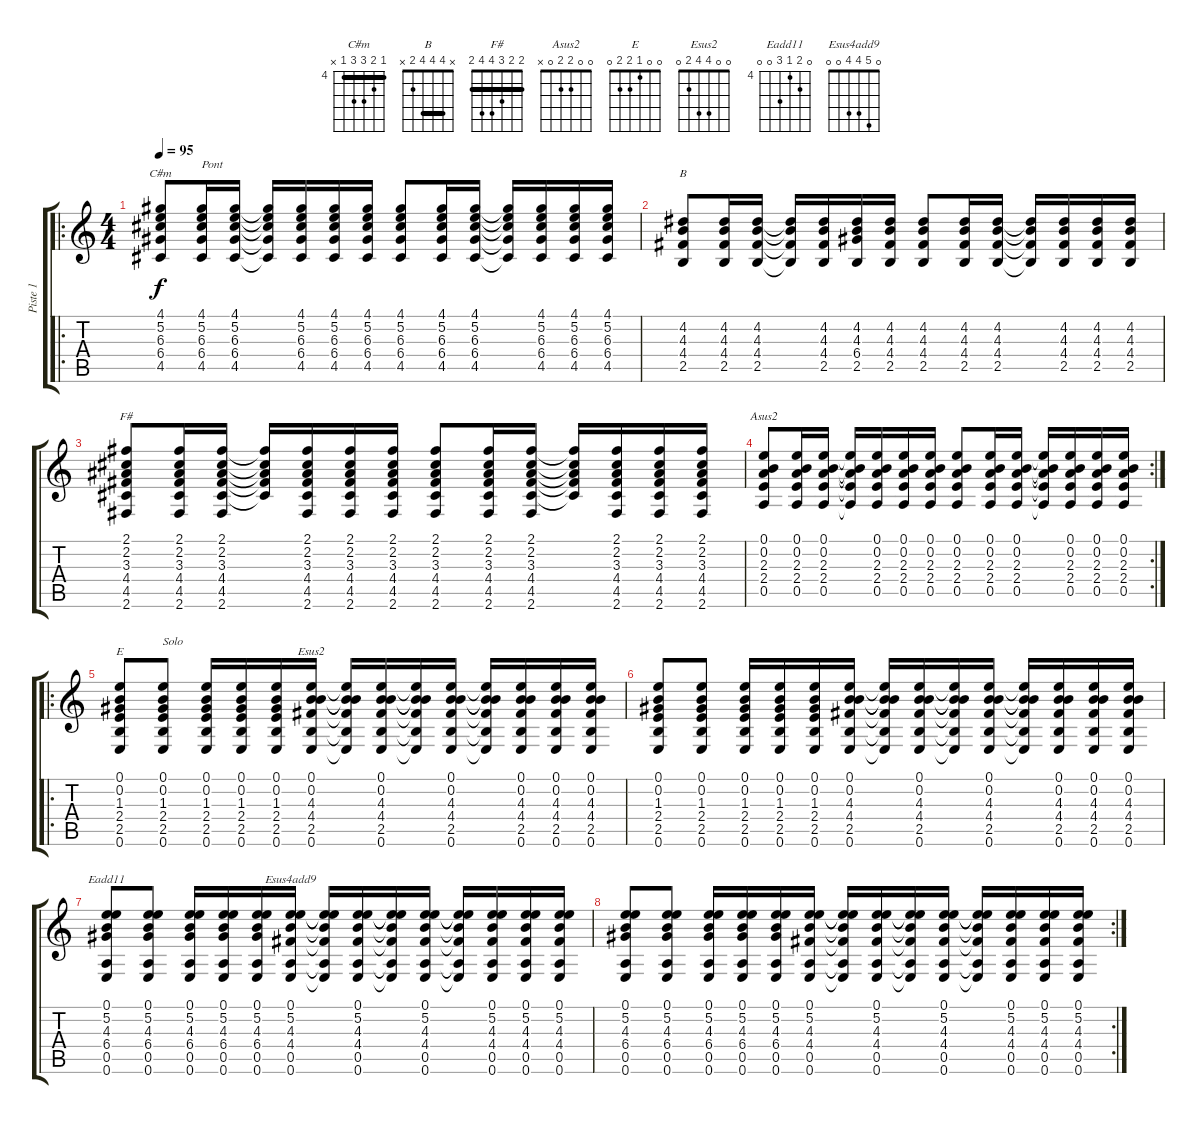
\track ("Piste 1" "Piste 1") {instrument acousticguitarnylon}
\staff {score tabs}
\tuning (E4 B3 G3 D3 A2 E2) {hide}
\chord ("C#m" 4 5 6 6 4 x) {firstfret 4 barre 4}
\chord ("B" x 4 4 4 2 x) {barre 4}
\chord ("F#" 2 2 3 4 4 2) {barre 2}
\chord ("Asus2" 0 0 2 2 0 x)
\chord ("E" 0 0 1 2 2 0)
\chord ("Esus2" 0 0 4 4 2 0)
\chord ("Eadd11" 0 5 4 6 0 0) {firstfret 4}
\chord ("Esus4add9" 0 5 4 4 0 0)
\ro
\ts (4 4)
\tempo 95
\clef g2
\ks c
(4.1 5.2 6.3 6.4 4.5).8{ch "C#m" dy f} (4.1 5.2 6.3 6.4 4.5).16{txt "Pont"} (4.1 5.2 6.3 6.4 4.5).16 (4.1{t} 5.2{t} 6.3{t} 6.4{t} 4.5{t}).16 (4.1 5.2 6.3 6.4 4.5).16 (4.1 5.2 6.3 6.4 4.5).16 (4.1 5.2 6.3 6.4 4.5).16 (4.1 5.2 6.3 6.4 4.5).8 (4.1 5.2 6.3 6.4 4.5).16 (4.1 5.2 6.3 6.4 4.5).16 (4.1{t} 5.2{t} 6.3{t} 6.4{t} 4.5{t}).16 (4.1 5.2 6.3 6.4 4.5).16 (4.1 5.2 6.3 6.4 4.5).16 (4.1 5.2 6.3 6.4 4.5).16 |
(4.2 4.3 4.4 2.5).8{ch "B"} (4.2 4.3 4.4 2.5).16 (4.2 4.3 4.4 2.5).16 (4.2{t} 4.3{t} 4.4{t} 2.5{t}).16 (4.2 4.3 4.4 2.5).16 (4.2 4.3 6.4 2.5).16 (4.2 4.3 4.4 2.5).16 (4.2 4.3 4.4 2.5).8 (4.2 4.3 4.4 2.5).16 (4.2 4.3 4.4 2.5).16 (4.2{t} 4.3{t} 4.4{t} 2.5{t}).16 (4.2 4.3 4.4 2.5).16 (4.2 4.3 4.4 2.5).16 (4.2 4.3 4.4 2.5).16 |
(2.1 2.2 3.3 4.4 4.5 2.6).8{ch "F#"} (2.1 2.2 3.3 4.4 4.5 2.6).16 (2.1 2.2 3.3 4.4 4.5 2.6).16 (2.1{t} 2.2{t} 3.3{t} 4.4{t} 4.5{t}).16 (2.1 2.2 3.3 4.4 4.5 2.6).16 (2.1 2.2 3.3 4.4 4.5 2.6).16 (2.1 2.2 3.3 4.4 4.5 2.6).16 (2.1 2.2 3.3 4.4 4.5 2.6).8 (2.1 2.2 3.3 4.4 4.5 2.6).16 (2.1 2.2 3.3 4.4 4.5 2.6).16 (2.1{t} 2.2{t} 3.3{t} 4.4{t} 4.5{t}).16 (2.1 2.2 3.3 4.4 4.5 2.6).16 (2.1 2.2 3.3 4.4 4.5 2.6).16 (2.1 2.2 3.3 4.4 4.5 2.6).16 |
\rc 2
(0.1 0.2 2.3 2.4 0.5).8{ch "Asus2"} (0.1 0.2 2.3 2.4 0.5).16 (0.1 0.2 2.3 2.4 0.5).16 (0.1{t} 0.2{t} 2.3{t} 2.4{t} 0.5{t}).16 (0.1 0.2 2.3 2.4 0.5).16 (0.1 0.2 2.3 2.4 0.5).16 (0.1 0.2 2.3 2.4 0.5).16 (0.1 0.2 2.3 2.4 0.5).8 (0.1 0.2 2.3 2.4 0.5).16 (0.1 0.2 2.3 2.4 0.5).16 (0.1{t} 0.2{t} 2.3{t} 2.4{t} 0.5{t}).16 (0.1 0.2 2.3 2.4 0.5).16 (0.1 0.2 2.3 2.4 0.5).16 (0.1 0.2 2.3 2.4 0.5).16 |
\ro
(0.1 0.2 1.3 2.4 2.5 0.6).8{ch "E"} (0.1 0.2 1.3 2.4 2.5 0.6).8{txt "Solo"} (0.1 0.2 1.3 2.4 2.5 0.6).16 (0.1 0.2 1.3 2.4 2.5 0.6).16 (0.1 0.2 1.3 2.4 2.5 0.6).16 (0.1 0.2 4.3 4.4 2.5 0.6).16{ch "Esus2"} (0.1{t} 0.2{t} 4.3{t} 4.4{t} 2.5{t} 0.6{t}).16 (0.1 0.2 4.3 4.4 2.5 0.6).16 (0.1{t} 0.2{t} 4.3{t} 4.4{t} 2.5{t} 0.6{t}).16 (0.1 0.2 4.3 4.4 2.5 0.6).16 (0.1{t} 0.2{t} 4.3{t} 4.4{t} 2.5{t} 0.6{t}).16 (0.1 0.2 4.3 4.4 2.5 0.6).16 (0.1 0.2 4.3 4.4 2.5 0.6).16 (0.1 0.2 4.3 4.4 2.5 0.6).16 |
(0.1 0.2 1.3 2.4 2.5 0.6).8 (0.1 0.2 1.3 2.4 2.5 0.6).8 (0.1 0.2 1.3 2.4 2.5 0.6).16 (0.1 0.2 1.3 2.4 2.5 0.6).16 (0.1 0.2 1.3 2.4 2.5 0.6).16 (0.1 0.2 4.3 4.4 2.5 0.6).16 (0.1{t} 0.2{t} 4.3{t} 4.4{t} 2.5{t} 0.6{t}).16 (0.1 0.2 4.3 4.4 2.5 0.6).16 (0.1{t} 0.2{t} 4.3{t} 4.4{t} 2.5{t} 0.6{t}).16 (0.1 0.2 4.3 4.4 2.5 0.6).16 (0.1{t} 0.2{t} 4.3{t} 4.4{t} 2.5{t} 0.6{t}).16 (0.1 0.2 4.3 4.4 2.5 0.6).16 (0.1 0.2 4.3 4.4 2.5 0.6).16 (0.1 0.2 4.3 4.4 2.5 0.6).16 |
(0.1 5.2 4.3 6.4 0.5 0.6).8{ch "Eadd11"} (0.1 5.2 4.3 6.4 0.5 0.6).8 (0.1 5.2 4.3 6.4 0.5 0.6).16 (0.1 5.2 4.3 6.4 0.5 0.6).16 (0.1 5.2 4.3 6.4 0.5 0.6).16 (0.1 5.2 4.3 4.4 0.5 0.6).16{ch "Esus4add9"} (0.1{t} 5.2{t} 4.3{t} 4.4{t} 0.5{t} 0.6{t}).16 (0.1 5.2 4.3 4.4 0.5 0.6).16 (0.1{t} 5.2{t} 4.3{t} 4.4{t} 0.5{t} 0.6{t}).16 (0.1 5.2 4.3 4.4 0.5 0.6).16 (0.1{t} 5.2{t} 4.3{t} 4.4{t} 0.5{t} 0.6{t}).16 (0.1 5.2 4.3 4.4 0.5 0.6).16 (0.1 5.2 4.3 4.4 0.5 0.6).16 (0.1 5.2 4.3 4.4 0.5 0.6).16 |
\rc 2
(0.1 5.2 4.3 6.4 0.5 0.6).8 (0.1 5.2 4.3 6.4 0.5 0.6).8 (0.1 5.2 4.3 6.4 0.5 0.6).16 (0.1 5.2 4.3 6.4 0.5 0.6).16 (0.1 5.2 4.3 6.4 0.5 0.6).16 (0.1 5.2 4.3 4.4 0.5 0.6).16 (0.1{t} 5.2{t} 4.3{t} 4.4{t} 0.5{t} 0.6{t}).16 (0.1 5.2 4.3 4.4 0.5 0.6).16 (0.1{t} 5.2{t} 4.3{t} 4.4{t} 0.5{t} 0.6{t}).16 (0.1 5.2 4.3 4.4 0.5 0.6).16 (0.1{t} 5.2{t} 4.3{t} 4.4{t} 0.5{t} 0.6{t}).16 (0.1 5.2 4.3 4.4 0.5 0.6).16 (0.1 5.2 4.3 4.4 0.5 0.6).16 (0.1 5.2 4.3 4.4 0.5 0.6).16
